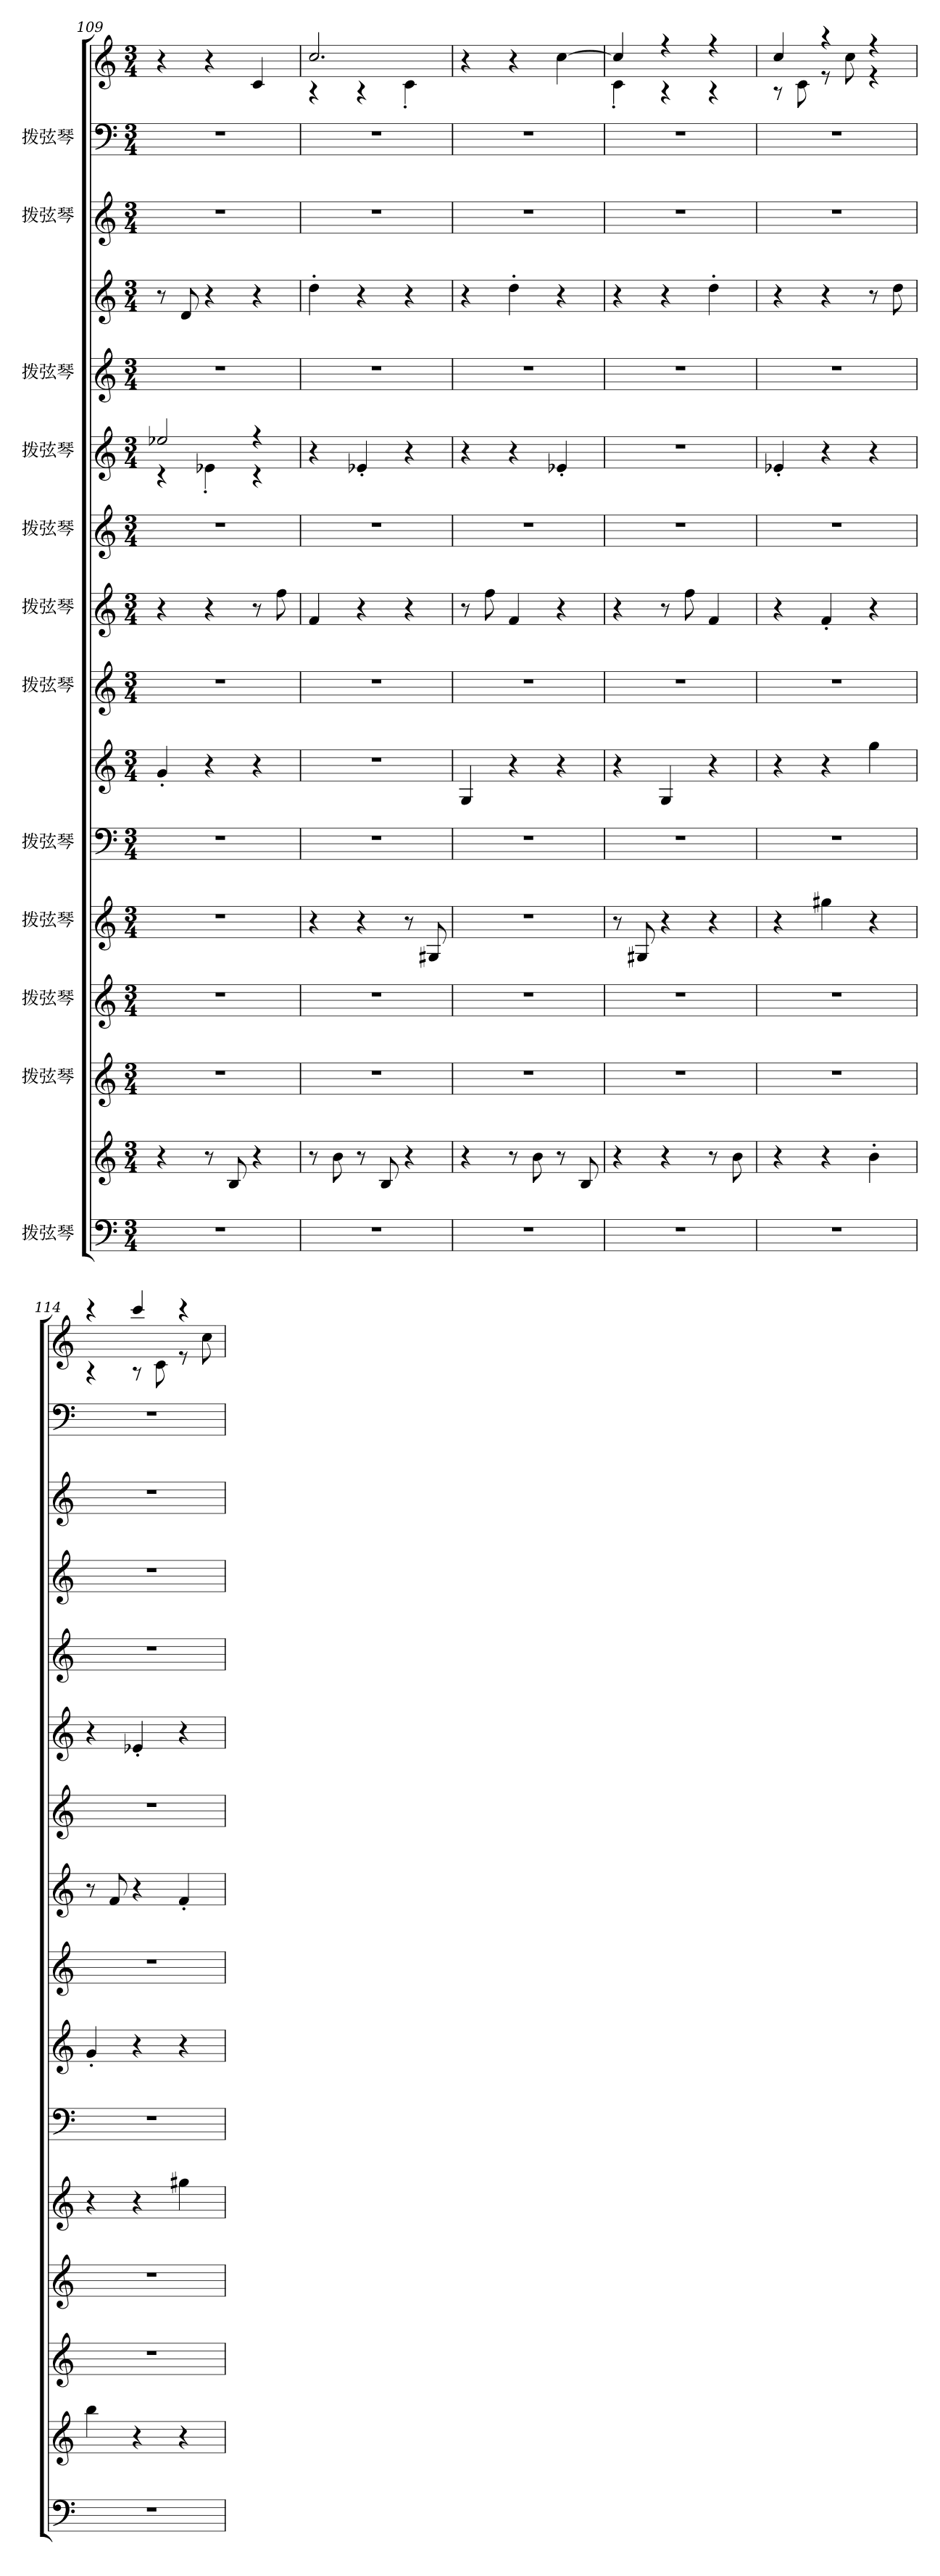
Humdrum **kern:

**kern	**kern	**kern	**kern	**kern	**kern	**kern	**kern	**kern	**kern	**kern	**kern	**kern	**kern	**kern	**kern
*part12	*part12	*part11	*part10	*part9	*part8	*part8	*part7	*part6	*part5	*part4	*part3	*part3	*part2	*part1	*part1
*staff16	*staff15	*staff14	*staff13	*staff12	*staff11	*staff10	*staff9	*staff8	*staff7	*staff6	*staff5	*staff4	*staff3	*staff2	*staff1
*I"拨弦琴	*	*I"拨弦琴	*I"拨弦琴	*I"拨弦琴	*I"拨弦琴	*	*I"拨弦琴	*I"拨弦琴	*I"拨弦琴	*I"拨弦琴	*I"拨弦琴	*	*I"拨弦琴	*I"拨弦琴	*
*clefF4	*clefG2	*clefG2	*clefG2	*clefG2	*clefF4	*clefG2	*clefG2	*clefG2	*clefG2	*clefG2	*clefG2	*clefG2	*clefG2	*clefF4	*clefG2
*k[]	*k[]	*k[]	*k[]	*k[]	*k[]	*k[]	*k[]	*k[]	*k[]	*k[]	*k[]	*k[]	*k[]	*k[]	*k[]
*M3/4	*M3/4	*M3/4	*M3/4	*M3/4	*M3/4	*M3/4	*M3/4	*M3/4	*M3/4	*M3/4	*M3/4	*M3/4	*M3/4	*M3/4	*M3/4
=109	=109	=109	=109	=109	=109	=109	=109	=109	=109	=109	=109	=109	=109	=109	=109
*	*	*	*	*	*	*	*	*	*	*^	*	*	*	*	*
2.r	4r	2.r	2.r	2.r	2.r	4g'/	2.r	4r	2.r	2ee-X/	4r	2.r	8r	2.r	2.r	4r
.	.	.	.	.	.	.	.	.	.	.	.	.	8d/	.	.	.
.	8r	.	.	.	.	4r	.	4r	.	.	4e-X'\	.	4r	.	.	4r
.	8B/	.	.	.	.	.	.	.	.	.	.	.	.	.	.	.
.	4r	.	.	.	.	4r	.	8r	.	4r	4r	.	4r	.	.	4c/
.	.	.	.	.	.	.	.	8ff\	.	.	.	.	.	.	.	.
*	*	*	*	*	*	*	*	*	*	*v	*v	*	*	*	*	*
=110	=110	=110	=110	=110	=110	=110	=110	=110	=110	=110	=110	=110	=110	=110	=110
*	*	*	*	*	*	*	*	*	*	*	*	*	*	*	*^
2.r	8r	2.r	2.r	4r	2.r	2.r	2.r	4f/	2.r	4r	2.r	4dd'\	2.r	2.r	2.cc/	4r
.	8b\	.	.	.	.	.	.	.	.	.	.	.	.	.	.	.
.	8r	.	.	4r	.	.	.	4r	.	4e-X'/	.	4r	.	.	.	4r
.	8B/	.	.	.	.	.	.	.	.	.	.	.	.	.	.	.
.	4r	.	.	8r	.	.	.	4r	.	4r	.	4r	.	.	.	4c'\
.	.	.	.	8G#X/	.	.	.	.	.	.	.	.	.	.	.	.
*	*	*	*	*	*	*	*	*	*	*	*	*	*	*	*v	*v
!!LO:PB:g=z
=111	=111	=111	=111	=111	=111	=111	=111	=111	=111	=111	=111	=111	=111	=111	=111
2.r	4r	2.r	2.r	2.r	2.r	4G/	2.r	8r	2.r	4r	2.r	4r	2.r	2.r	4r
.	.	.	.	.	.	.	.	8ff\	.	.	.	.	.	.	.
.	8r	.	.	.	.	4r	.	4f/	.	4r	.	4dd'\	.	.	4r
.	8b\	.	.	.	.	.	.	.	.	.	.	.	.	.	.
.	8r	.	.	.	.	4r	.	4r	.	4e-X'/	.	4r	.	.	[4cc\
.	8B/	.	.	.	.	.	.	.	.	.	.	.	.	.	.
=112	=112	=112	=112	=112	=112	=112	=112	=112	=112	=112	=112	=112	=112	=112	=112
*	*	*	*	*	*	*	*	*	*	*	*	*	*	*	*^
2.r	4r	2.r	2.r	8r	2.r	4r	2.r	4r	2.r	2.r	2.r	4r	2.r	2.r	4cc/]	4c'\
.	.	.	.	8G#X/	.	.	.	.	.	.	.	.	.	.	.	.
.	4r	.	.	4r	.	4G/	.	8r	.	.	.	4r	.	.	4r	4r
.	.	.	.	.	.	.	.	8ff\	.	.	.	.	.	.	.	.
.	8r	.	.	4r	.	4r	.	4f/	.	.	.	4dd'\	.	.	4r	4r
.	8b\	.	.	.	.	.	.	.	.	.	.	.	.	.	.	.
=113	=113	=113	=113	=113	=113	=113	=113	=113	=113	=113	=113	=113	=113	=113	=113	=113
2.r	4r	2.r	2.r	4r	2.r	4r	2.r	4r	2.r	4e-X'/	2.r	4r	2.r	2.r	4cc/	8r
.	.	.	.	.	.	.	.	.	.	.	.	.	.	.	.	8c\
.	4r	.	.	4gg#X\	.	4r	.	4f'/	.	4r	.	4r	.	.	4r	8r
.	.	.	.	.	.	.	.	.	.	.	.	.	.	.	.	8cc\
.	4b'\	.	.	4r	.	4gg\	.	4r	.	4r	.	8r	.	.	4r	4r
.	.	.	.	.	.	.	.	.	.	.	.	8dd\	.	.	.	.
=114	=114	=114	=114	=114	=114	=114	=114	=114	=114	=114	=114	=114	=114	=114	=114	=114
2.r	4bb\	2.r	2.r	4r	2.r	4g'/	2.r	8r	2.r	4r	2.r	2.r	2.r	2.r	4r	4r
.	.	.	.	.	.	.	.	8f/	.	.	.	.	.	.	.	.
.	4r	.	.	4r	.	4r	.	4r	.	4e-X'/	.	.	.	.	4ccc/	8r
.	.	.	.	.	.	.	.	.	.	.	.	.	.	.	.	8c\
.	4r	.	.	4gg#X\	.	4r	.	4f'/	.	4r	.	.	.	.	4r	8r
.	.	.	.	.	.	.	.	.	.	.	.	.	.	.	.	8cc\
*	*	*	*	*	*	*	*	*	*	*	*	*	*	*	*v	*v
=	=	=	=	=	=	=	=	=	=	=	=	=	=	=	=
*-	*-	*-	*-	*-	*-	*-	*-	*-	*-	*-	*-	*-	*-	*-	*-
